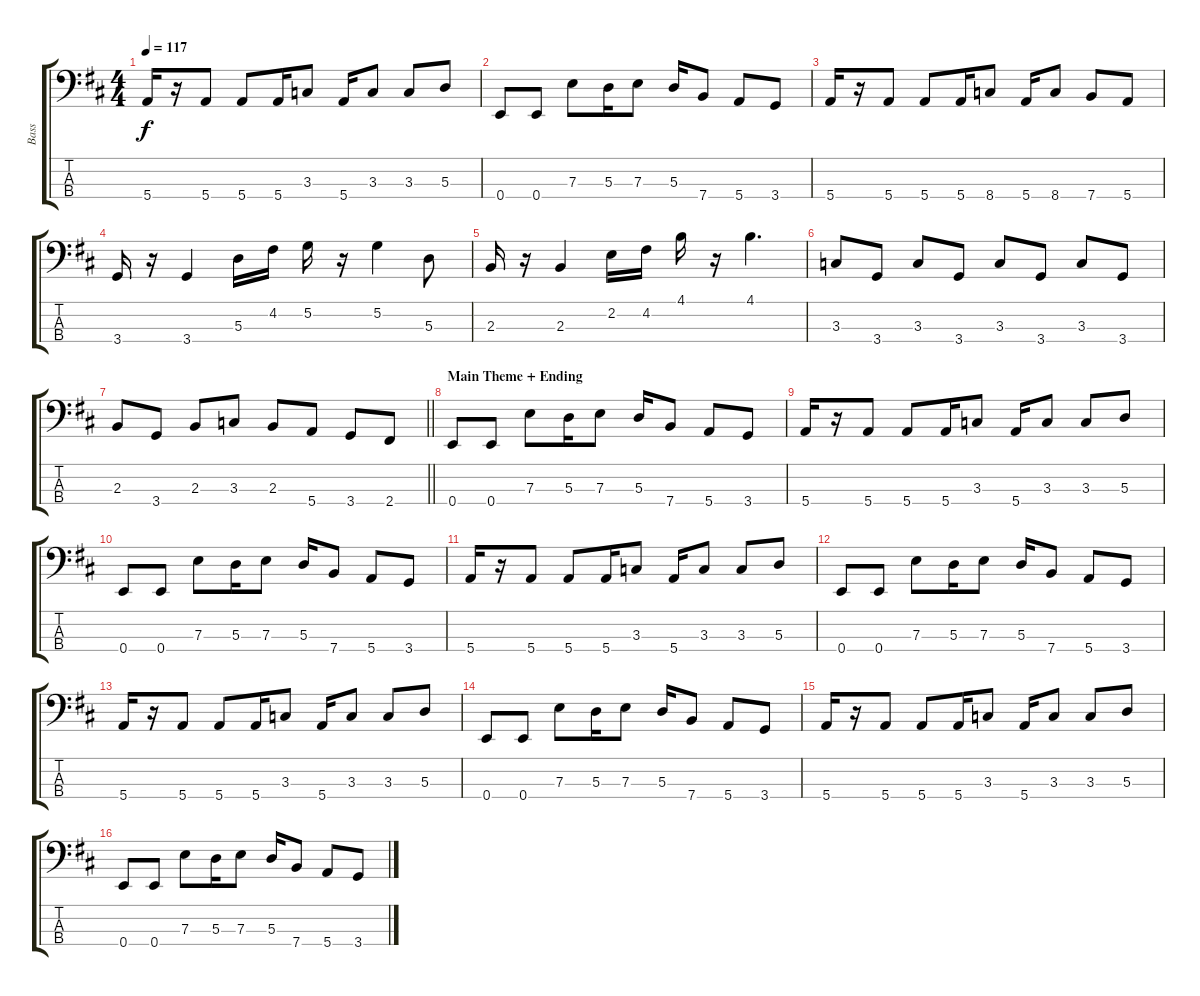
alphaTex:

\track ("Bass" "Bass") {instrument acousticbass}
\staff {score tabs}
\tuning (G2 D2 A1 E1) {hide}
\ts (4 4)
\tempo 117
\clef f4
\ks d
5.4.16{dy f} r.16 5.4.8 5.4.8 5.4.16 3.3.8 5.4.16 3.3.8 3.3.8 5.3.8 |
0.4.8 0.4.8 7.3.8 5.3.16 7.3.8 5.3.16 7.4.8 5.4.8 3.4.8 |
5.4.16 r.16 5.4.8 5.4.8 5.4.16 8.4.8 5.4.16 8.4.8 7.4.8 5.4.8 |
3.4.16 r.16 3.4.4 5.3.16 4.2.16 5.2.16 r.16 5.2.4 5.3.8 |
2.3.16 r.16 2.3.4 2.2.16 4.2.16 4.1.16 r.16 4.1.4{d} |
3.3.8 3.4.8 3.3.8 3.4.8 3.3.8 3.4.8 3.3.8 3.4.8 |
\barLineRight lightlight
2.3.8 3.4.8 2.3.8 3.3.8 2.3.8 5.4.8 3.4.8 2.4.8 |
\section ("" "Main Theme + Ending")
0.4.8 0.4.8 7.3.8 5.3.16 7.3.8 5.3.16 7.4.8 5.4.8 3.4.8 |
5.4.16 r.16 5.4.8 5.4.8 5.4.16 3.3.8 5.4.16 3.3.8 3.3.8 5.3.8 |
0.4.8 0.4.8 7.3.8 5.3.16 7.3.8 5.3.16 7.4.8 5.4.8 3.4.8 |
5.4.16 r.16 5.4.8 5.4.8 5.4.16 3.3.8 5.4.16 3.3.8 3.3.8 5.3.8 |
0.4.8 0.4.8 7.3.8 5.3.16 7.3.8 5.3.16 7.4.8 5.4.8 3.4.8 |
5.4.16 r.16 5.4.8 5.4.8 5.4.16 3.3.8 5.4.16 3.3.8 3.3.8 5.3.8 |
0.4.8 0.4.8 7.3.8 5.3.16 7.3.8 5.3.16 7.4.8 5.4.8 3.4.8 |
5.4.16 r.16 5.4.8 5.4.8 5.4.16 3.3.8 5.4.16 3.3.8 3.3.8 5.3.8 |
0.4.8 0.4.8 7.3.8 5.3.16 7.3.8 5.3.16 7.4.8 5.4.8 3.4.8
